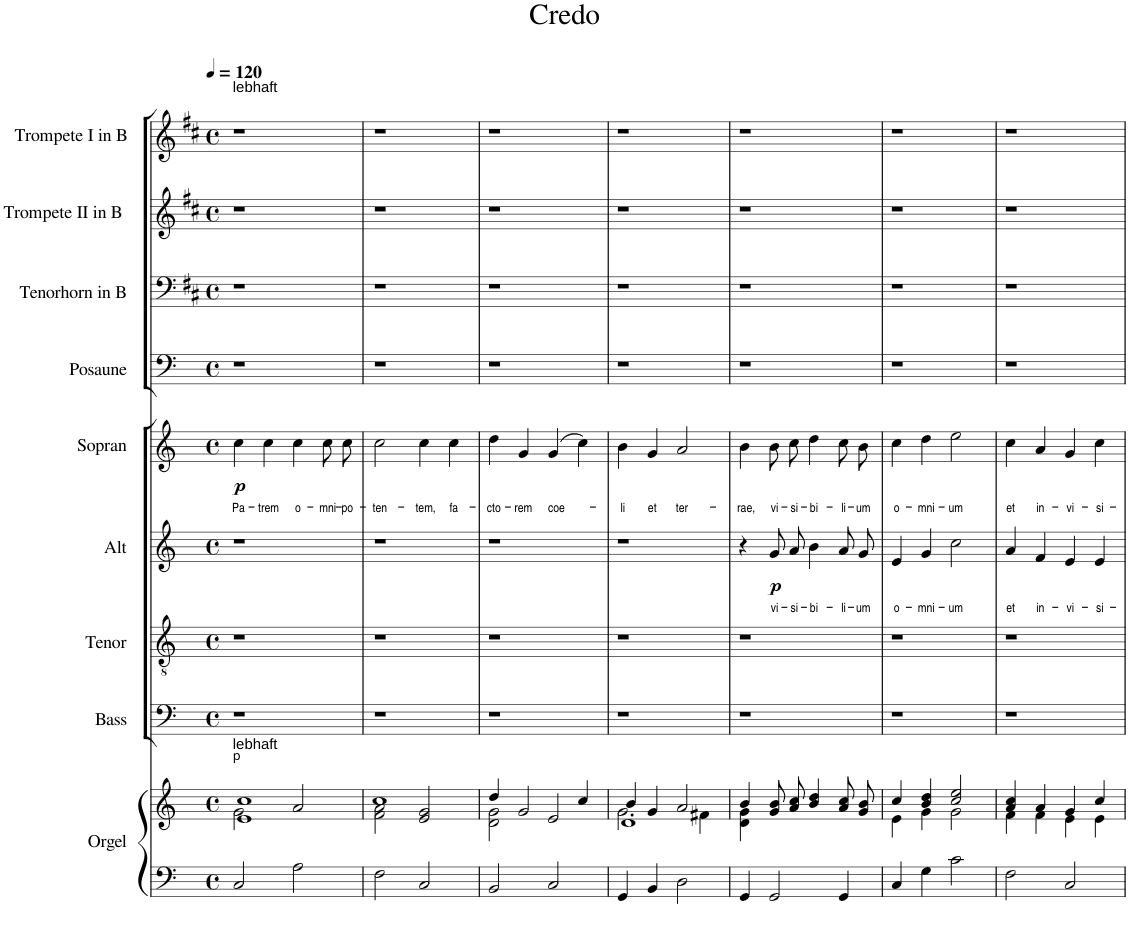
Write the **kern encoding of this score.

**kern	**kern	**kern	**kern	**kern	**text	**dynam	**kern	**text	**dynam	**kern	**kern	**kern	**kern
*part9	*part9	*part8	*part7	*part6	*part6	*part6	*part5	*part5	*part5	*part4	*part3	*part2	*part1
*staff10	*staff9	*staff8	*staff7	*staff6	*staff6	*staff6	*staff5	*staff5	*staff5	*staff4	*staff3	*staff2	*staff1
*I"Orgel	*	*I"Bass	*I"Tenor	*I"Alt	*	*	*I"Sopran	*	*	*I"Posaune	*I"Tenorhorn in B	*I"Trompete II in B	*I"Trompete I in B
*I'Org.	*	*I'B.	*I'T.	*I'A.	*	*	*I'S.	*	*	*I'Pos.	*I'Teh.	*I'Tr. II	*I'Tr. I
!!LO:PB:g=z
*clefF4	*clefG2	*clefF4	*clefGv2	*clefG2	*	*	*clefG2	*	*	*clefF4	*clefF4	*clefG2	*clefG2
*	*	*	*Trd7c12	*	*	*	*	*	*	*	*Trd1c2	*Trd1c2	*Trd1c2
*k[]	*k[]	*k[]	*k[]	*k[]	*	*	*k[]	*	*	*k[]	*k[f#c#]	*k[f#c#]	*k[f#c#]
*C:	*C:	*C:	*C:	*C:	*	*	*C:	*	*	*C:	*D:	*D:	*D:
*M4/4	*M4/4	*M4/4	*M4/4	*M4/4	*	*	*M4/4	*	*	*M4/4	*M4/4	*M4/4	*M4/4
*met(c)	*met(c)	*met(c)	*met(c)	*met(c)	*	*	*met(c)	*	*	*met(c)	*met(c)	*met(c)	*met(c)
*MM120	*MM120	*MM120	*MM120	*MM120	*	*	*MM120	*	*	*MM120	*MM120	*MM120	*MM120
=1	=1	=1	=1	=1	=1	=1	=1	=1	=1	=1	=1	=1	=1
*^	*^	*	*	*	*	*	*	*	*	*	*	*	*
!	!	!	!	!	!	!	!	!	!	!	!	!	!	!	!LO:TX:a:t=lebhaft
!	!	!LO:TX:a:t=p	!	!	!	!	!	!	!	!	!	!	!	!	!
!	!	!LO:TX:a:t=lebhaft	!	!	!	!	!	!	!	!	!	!	!	!	!
!	!	!	!	!	!	!	!	!	!	!LO:LY:b	!LO:DY:b	!	!	!	!
1ryy	2C/	1e 1cc	2g\	1r	1r	1r	.	.	4cc\	Pa-	p	1r	1r	1r	1r
!	!	!	!	!	!	!	!	!	!	!LO:LY:b	!	!	!	!	!
.	.	.	.	.	.	.	.	.	4cc\	-trem	.	.	.	.	.
!	!	!	!	!	!	!	!	!	!	!LO:LY:b	!	!	!	!	!
.	2A\	.	2a/	.	.	.	.	.	4cc\	o-	.	.	.	.	.
!	!	!	!	!	!	!	!	!	!	!LO:LY:b	!	!	!	!	!
.	.	.	.	.	.	.	.	.	8cc\L	-mni-	.	.	.	.	.
!	!	!	!	!	!	!	!	!	!	!LO:LY:b	!	!	!	!	!
.	.	.	.	.	.	.	.	.	8cc\J	-po-	.	.	.	.	.
=2	=2	=2	=2	=2	=2	=2	=2	=2	=2	=2	=2	=2	=2	=2	=2
!	!	!	!	!	!	!	!	!	!	!LO:LY:b	!	!	!	!	!
1ryy	2F\	1cc	2f\ 2a\	1r	1r	1r	.	.	2cc\	-ten-	.	1r	1r	1r	1r
!	!	!	!	!	!	!	!	!	!	!LO:LY:b	!	!	!	!	!
.	2C/	.	2e/ 2g/	.	.	.	.	.	4cc\	-tem,	.	.	.	.	.
!	!	!	!	!	!	!	!	!	!	!LO:LY:b	!	!	!	!	!
.	.	.	.	.	.	.	.	.	4cc\	fa-	.	.	.	.	.
=3	=3	=3	=3	=3	=3	=3	=3	=3	=3	=3	=3	=3	=3	=3	=3
!	!	!	!	!	!	!	!	!	!	!LO:LY:b	!	!	!	!	!
1ryy	2BB/	4dd/	2d\ 2g\	1r	1r	1r	.	.	4dd\	-cto-	.	1r	1r	1r	1r
!	!	!	!	!	!	!	!	!	!	!LO:LY:b	!	!	!	!	!
.	.	2g/	.	.	.	.	.	.	4g/	-rem	.	.	.	.	.
!	!	!	!	!	!	!	!	!	!	!LO:LY:b	!	!	!	!	!
.	2C/	.	2e/	.	.	.	.	.	(4g/	coe-	.	.	.	.	.
.	.	4cc/	.	.	.	.	.	.	4cc\)	.	.	.	.	.	.
=4	=4	=4	=4	=4	=4	=4	=4	=4	=4	=4	=4	=4	=4	=4	=4
*	*	*	*^	*	*	*	*	*	*	*	*	*	*	*	*
!	!	!	!	!	!	!	!	!	!	!	!LO:LY:b	!	!	!	!	!
1ryy	4GG/	4b/	2.g\	1d	1r	1r	1r	.	.	4b\	-li	.	1r	1r	1r	1r
!	!	!	!	!	!	!	!	!	!	!	!LO:LY:b	!	!	!	!	!
.	4BB/	4g/	.	.	.	.	.	.	.	4g/	et	.	.	.	.	.
!	!	!	!	!	!	!	!	!	!	!	!LO:LY:b	!	!	!	!	!
.	2D\	2a/	.	.	.	.	.	.	.	2a/	ter-	.	.	.	.	.
.	.	.	4f#X\	.	.	.	.	.	.	.	.	.	.	.	.	.
*	*	*	*v	*v	*	*	*	*	*	*	*	*	*	*	*	*
=5	=5	=5	=5	=5	=5	=5	=5	=5	=5	=5	=5	=5	=5	=5	=5
!	!	!	!	!	!	!	!	!	!	!LO:LY:b	!	!	!	!	!
1ryy	4GG/	4b/	4d\ 4g\	1r	1r	4r	.	.	4b\	-rae,	.	1r	1r	1r	1r
!	!	!	!	!	!	!	!LO:LY:b	!LO:DY:b	!	!LO:LY:b	!	!	!	!	!
.	2GG/	8g/ 8b/L	2.ryy	.	.	8g/L	vi-	p	8b\L	vi-	.	.	.	.	.
!	!	!	!	!	!	!	!LO:LY:b	!	!	!LO:LY:b	!	!	!	!	!
.	.	8a/ 8cc/J	.	.	.	8a/J	-si-	.	8cc\J	-si-	.	.	.	.	.
!	!	!	!	!	!	!	!LO:LY:b	!	!	!LO:LY:b	!	!	!	!	!
.	.	4b/ 4dd/	.	.	.	4b\	-bi-	.	4dd\	-bi-	.	.	.	.	.
!	!	!	!	!	!	!	!LO:LY:b	!	!	!LO:LY:b	!	!	!	!	!
.	4GG/	8a/ 8cc/L	.	.	.	8a/L	-li-	.	8cc\L	-li-	.	.	.	.	.
!	!	!	!	!	!	!	!LO:LY:b	!	!	!LO:LY:b	!	!	!	!	!
.	.	8g/ 8b/J	.	.	.	8g/J	-um	.	8b\J	-um	.	.	.	.	.
=6	=6	=6	=6	=6	=6	=6	=6	=6	=6	=6	=6	=6	=6	=6	=6
!	!	!	!	!	!	!	!LO:LY:b	!	!	!LO:LY:b	!	!	!	!	!
1ryy	4C/	4cc/	4e\	1r	1r	4e/	o-	.	4cc\	o-	.	1r	1r	1r	1r
!	!	!	!	!	!	!	!LO:LY:b	!	!	!LO:LY:b	!	!	!	!	!
.	4G\	4b/ 4dd/	4g\	.	.	4g/	-mni-	.	4dd\	-mni-	.	.	.	.	.
!	!	!	!	!	!	!	!LO:LY:b	!	!	!LO:LY:b	!	!	!	!	!
.	2c\	2cc/ 2ee/	2g\	.	.	2cc\	-um	.	2ee\	-um	.	.	.	.	.
=7	=7	=7	=7	=7	=7	=7	=7	=7	=7	=7	=7	=7	=7	=7	=7
!	!	!	!	!	!	!	!LO:LY:b	!	!	!LO:LY:b	!	!	!	!	!
1ryy	2F\	4a/ 4cc/	4f\	1r	1r	4a/	et	.	4cc\	et	.	1r	1r	1r	1r
!	!	!	!	!	!	!	!LO:LY:b	!	!	!LO:LY:b	!	!	!	!	!
.	.	4a/	4f\	.	.	4f/	in-	.	4a/	in-	.	.	.	.	.
!	!	!	!	!	!	!	!LO:LY:b	!	!	!LO:LY:b	!	!	!	!	!
.	2C/	4g/	4e\	.	.	4e/	-vi-	.	4g/	-vi-	.	.	.	.	.
!	!	!	!	!	!	!	!LO:LY:b	!	!	!LO:LY:b	!	!	!	!	!
.	.	4cc/	4e\	.	.	4e/	-si-	.	4cc\	-si-	.	.	.	.	.
*v	*v	*	*	*	*	*	*	*	*	*	*	*	*	*	*
*	*v	*v	*	*	*	*	*	*	*	*	*	*	*	*
=	=	=	=	=	=	=	=	=	=	=	=	=	=
*-	*-	*-	*-	*-	*-	*-	*-	*-	*-	*-	*-	*-	*-
